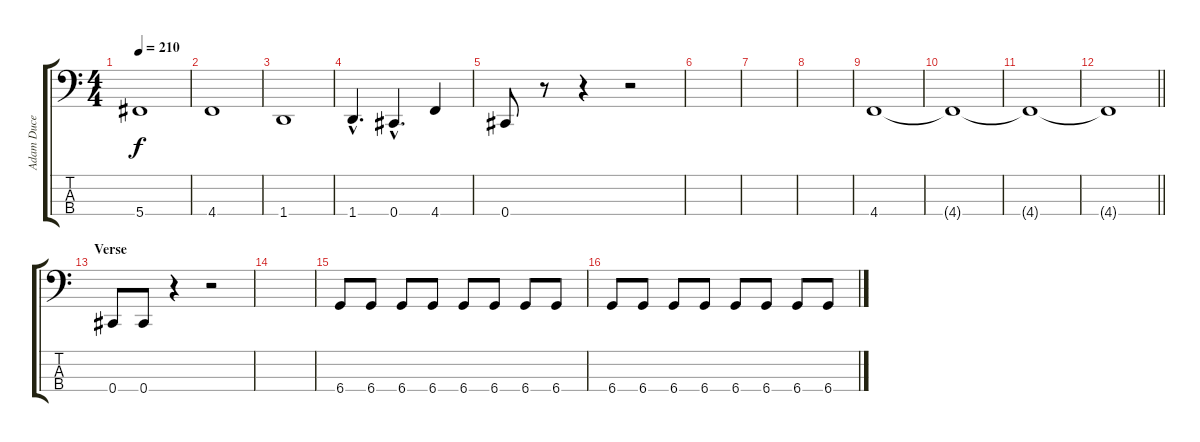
\track ("Adam Duce" "Adam Duce") {instrument electricbassfinger}
\staff {score tabs}
\tuning (E2 B1 Gb1 Db1) {hide}
\ts (4 4)
\tempo 210
\clef f4
\ks c
5.4.1{dy f} |
4.4.1 |
1.4.1 |
1.4{hac}.4{d} 0.4{hac}.4{d} 4.4.4 |
0.4.8 r.8 r.4 r.2 |
|
|
|
4.4.1 |
4.4{t}.1 |
4.4{t}.1 |
\barLineRight lightlight
4.4{t}.1 |
\section ("" "Verse")
0.4.8 0.4.8 r.4 r.2 |
|
6.4.8 6.4.8 6.4.8 6.4.8 6.4.8 6.4.8 6.4.8 6.4.8 |
6.4.8 6.4.8 6.4.8 6.4.8 6.4.8 6.4.8 6.4.8 6.4.8
